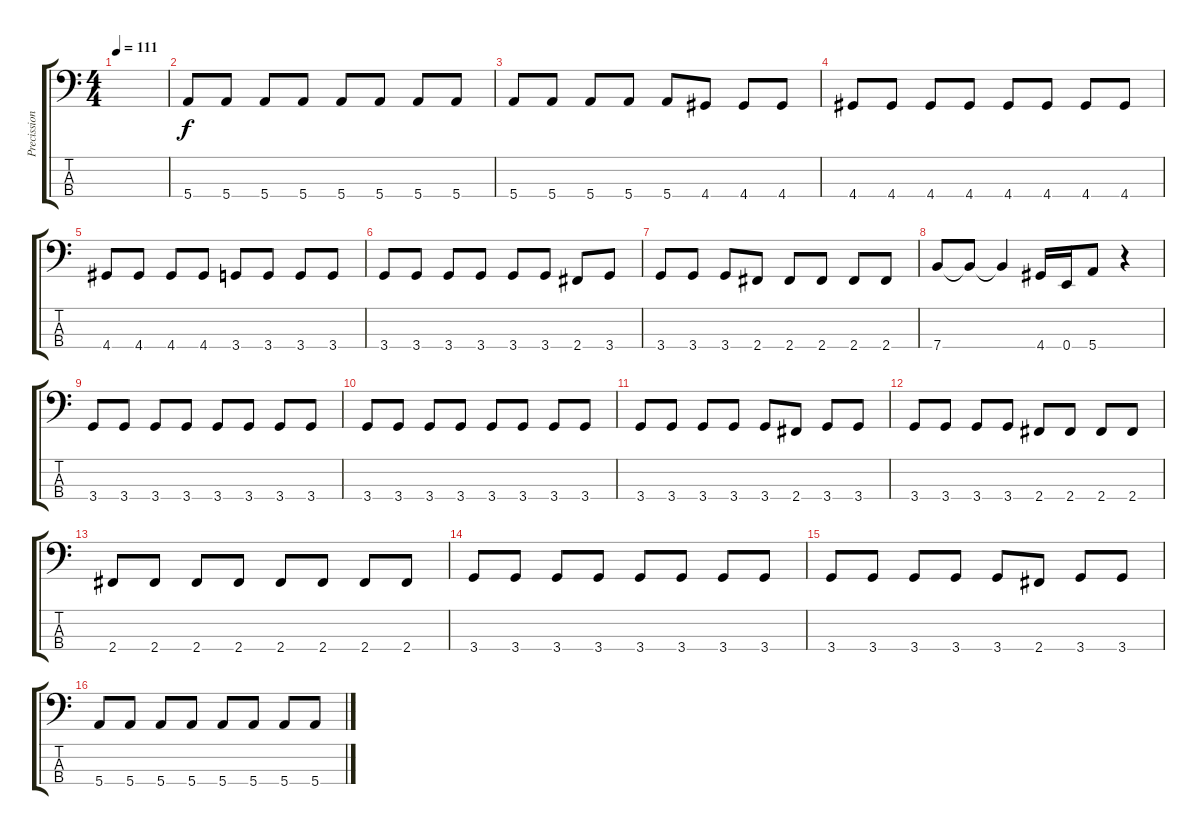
\track ("Precission Bass" "Precission") {instrument electricbassfinger}
\staff {score tabs}
\tuning (G2 D2 A1 E1) {hide}
\ts (4 4)
\tempo 111
\clef f4
\ks c
|
5.4.8 5.4.8 5.4.8 5.4.8 5.4.8 5.4.8 5.4.8 5.4.8 |
5.4.8 5.4.8 5.4.8 5.4.8 5.4.8 4.4.8 4.4.8 4.4.8 |
4.4.8 4.4.8 4.4.8 4.4.8 4.4.8 4.4.8 4.4.8 4.4.8 |
4.4.8 4.4.8 4.4.8 4.4.8 3.4.8 3.4.8 3.4.8 3.4.8 |
3.4.8 3.4.8 3.4.8 3.4.8 3.4.8 3.4.8 2.4.8 3.4.8 |
3.4.8 3.4.8 3.4.8 2.4.8 2.4.8 2.4.8 2.4.8 2.4.8 |
7.4.8 7.4{t}.8 7.4{t}.4 4.4.16 0.4.16 5.4.8 r.4 |
3.4.8 3.4.8 3.4.8 3.4.8 3.4.8 3.4.8 3.4.8 3.4.8 |
3.4.8 3.4.8 3.4.8 3.4.8 3.4.8 3.4.8 3.4.8 3.4.8 |
3.4.8 3.4.8 3.4.8 3.4.8 3.4.8 2.4.8 3.4.8 3.4.8 |
3.4.8 3.4.8 3.4.8 3.4.8 2.4.8 2.4.8 2.4.8 2.4.8 |
2.4.8 2.4.8 2.4.8 2.4.8 2.4.8 2.4.8 2.4.8 2.4.8 |
3.4.8 3.4.8 3.4.8 3.4.8 3.4.8 3.4.8 3.4.8 3.4.8 |
3.4.8 3.4.8 3.4.8 3.4.8 3.4.8 2.4.8 3.4.8 3.4.8 |
5.4.8 5.4.8 5.4.8 5.4.8 5.4.8 5.4.8 5.4.8 5.4.8
